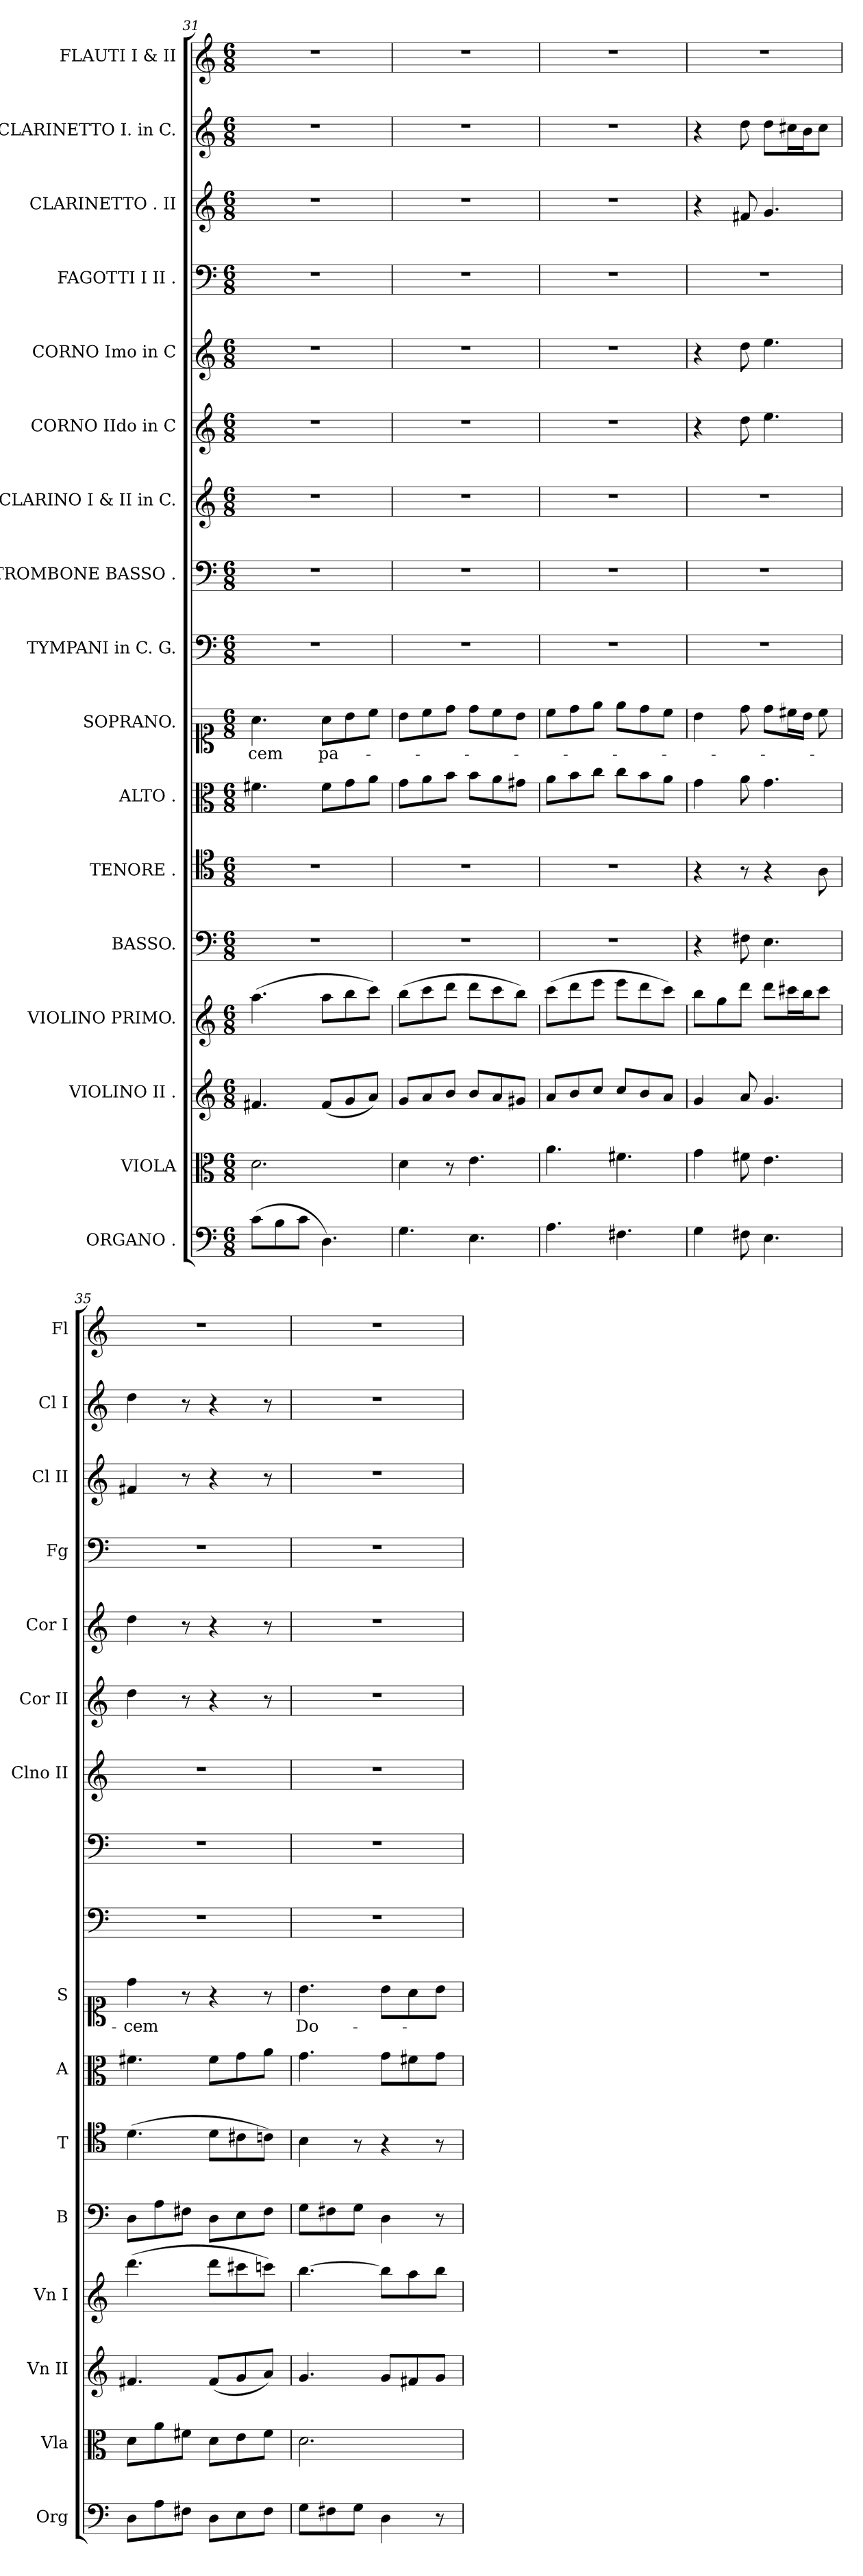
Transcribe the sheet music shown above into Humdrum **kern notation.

**kern	**kern	**kern	**kern	**kern	**kern	**kern	**kern	**text	**kern	**kern	**kern	**kern	**kern	**kern	**kern	**kern	**kern
*part17	*part16	*part15	*part14	*part13	*part12	*part11	*part10	*part10	*part9	*part8	*part7	*part6	*part5	*part4	*part3	*part2	*part1
*staff17	*staff16	*staff15	*staff14	*staff13	*staff12	*staff11	*staff10	*staff10	*staff9	*staff8	*staff7	*staff6	*staff5	*staff4	*staff3	*staff2	*staff1
*I"ORGANO .	*I"VIOLA	*I"VIOLINO II .	*I"VIOLINO PRIMO.	*I"BASSO.	*I"TENORE .	*I"ALTO .	*I"SOPRANO.	*	*I"TYMPANI in C. G.	*I"TROMBONE BASSO .	*I"CLARINO I & II in C.	*I"CORNO IIdo in C	*I"CORNO Imo in C	*I"FAGOTTI I II .	*I"CLARINETTO . II	*I"CLARINETTO I. in C.	*I"FLAUTI I & II
*I'Org	*I'Vla	*I'Vn II	*I'Vn I	*I'B	*I'T	*I'A	*I'S	*	*	*	*I'Clno II	*I'Cor II	*I'Cor I	*I'Fg	*I'Cl II	*I'Cl I	*I'Fl
*clefF4	*clefC3	*clefG2	*clefG2	*clefF4	*clefC4	*clefC3	*clefC1	*	*clefF4	*clefF4	*clefG2	*clefG2	*clefG2	*clefF4	*clefG2	*clefG2	*clefG2
*k[]	*k[]	*k[]	*k[]	*k[]	*k[]	*k[]	*k[]	*	*k[]	*k[]	*k[]	*k[]	*k[]	*k[]	*k[]	*k[]	*k[]
*C:	*C:	*C:	*C:	*C:	*C:	*C:	*C:	*	*C:	*C:	*C:	*C:	*C:	*C:	*C:	*C:	*C:
*M6/8	*M6/8	*M6/8	*M6/8	*M6/8	*M6/8	*M6/8	*M6/8	*	*M6/8	*M6/8	*M6/8	*M6/8	*M6/8	*M6/8	*M6/8	*M6/8	*M6/8
=31	=31	=31	=31	=31	=31	=31	=31	=31	=31	=31	=31	=31	=31	=31	=31	=31	=31
(>8cL	2.d	4.f#X	(>4.aa	2.r	2.r	4.f#X	4.a	-cem	2.r	2.r	2.r	2.r	2.r	2.r	2.r	2.r	2.r
8B	.	.	.	.	.	.	.	.	.	.	.	.	.	.	.	.	.
8cJ	.	.	.	.	.	.	.	.	.	.	.	.	.	.	.	.	.
4.D)	.	(<8f#L	8aaL	.	.	8f#L	8aL	pa-	.	.	.	.	.	.	.	.	.
.	.	8g	8bb	.	.	8g	8b	.	.	.	.	.	.	.	.	.	.
.	.	8aJ)	8cccJ)	.	.	8aJ	8ccJ	.	.	.	.	.	.	.	.	.	.
=32	=32	=32	=32	=32	=32	=32	=32	=32	=32	=32	=32	=32	=32	=32	=32	=32	=32
4.G	4d	8gL	(>8bbL	2.r	2.r	8gL	8bL	.	2.r	2.r	2.r	2.r	2.r	2.r	2.r	2.r	2.r
.	.	8a	8ccc	.	.	8a	8cc	.	.	.	.	.	.	.	.	.	.
.	8r	8bJ	8dddJ	.	.	8bJ	8ddJ	.	.	.	.	.	.	.	.	.	.
4.E	4.e	8bL	8dddL	.	.	8bL	8ddL	.	.	.	.	.	.	.	.	.	.
.	.	8a	8ccc	.	.	8a	8cc	.	.	.	.	.	.	.	.	.	.
.	.	8g#XJ	8bbJ)	.	.	8g#XJ	8bJ	.	.	.	.	.	.	.	.	.	.
=33	=33	=33	=33	=33	=33	=33	=33	=33	=33	=33	=33	=33	=33	=33	=33	=33	=33
4.A	4.a	8a/L	(>8cccL	2.r	2.r	8aL	8ccL	.	2.r	2.r	2.r	2.r	2.r	2.r	2.r	2.r	2.r
.	.	8b	8ddd	.	.	8b	8dd	.	.	.	.	.	.	.	.	.	.
.	.	8ccJ	8eeeJ	.	.	8ccJ	8eeJ	.	.	.	.	.	.	.	.	.	.
4.F#X	4.f#X	8cc/L	8eeeL	.	.	8ccL	8eeL	.	.	.	.	.	.	.	.	.	.
.	.	8b	8ddd	.	.	8b	8dd	.	.	.	.	.	.	.	.	.	.
.	.	8aJ	8cccJ)	.	.	8aJ	8ccJ	.	.	.	.	.	.	.	.	.	.
=34	=34	=34	=34	=34	=34	=34	=34	=34	=34	=34	=34	=34	=34	=34	=34	=34	=34
4G	4g	4g	8bbL	4r	4r	4g	4b	.	2.r	2.r	2.r	4r	4r	2.r	4r	4r	2.r
.	.	.	8gg	.	.	.	.	.	.	.	.	.	.	.	.	.	.
8F#X	8f#X	8a	8dddJ	8F#X	8r	8a	8dd	.	.	.	.	8dd	8dd	.	8f#X	8dd	.
4.E	4.e	4.g	8dddL	4.E	4r	4.g	8ddL	.	.	.	.	4.ee	4.ee	.	4.g	8ddL	.
.	.	.	16ccc#XL	.	.	.	16cc#XL	.	.	.	.	.	.	.	.	16cc#XL	.
.	.	.	16bbJ	.	.	.	16bJJ	.	.	.	.	.	.	.	.	16bJ	.
.	.	.	8ccc#J	.	8A	.	8cc#	.	.	.	.	.	.	.	.	8cc#J	.
=35	=35	=35	=35	=35	=35	=35	=35	=35	=35	=35	=35	=35	=35	=35	=35	=35	=35
8DL	8dL	4.f#X	(>4.ddd	8DL	(>4.d	4.f#X	4dd	-cem	2.r	2.r	2.r	4dd	4dd	2.r	4f#X	4dd	2.r
8A	8a	.	.	8A	.	.	.	.	.	.	.	.	.	.	.	.	.
8F#XJ	8f#XJ	.	.	8F#XJ	.	.	8r	.	.	.	.	8r	8r	.	8r	8r	.
8DL	8dL	(<8f#L	8dddL	8DL	8dL	8f#L	4r	.	.	.	.	4r	4r	.	4r	4r	.
8E	8e	8g	8ccc#X	8E	8c#X	8g	.	.	.	.	.	.	.	.	.	.	.
8F#J	8f#J	8aJ)	8cccnJ)	8F#J	8cnJ)	8aJ	8r	.	.	.	.	8r	8r	.	8r	8r	.
=36	=36	=36	=36	=36	=36	=36	=36	=36	=36	=36	=36	=36	=36	=36	=36	=36	=36
8GL	2.d	4.g	[4.bb	8GL	4B	4.g	4.b	Do-	2.r	2.r	2.r	2.r	2.r	2.r	2.r	2.r	2.r
8F#X	.	.	.	8F#X	.	.	.	.	.	.	.	.	.	.	.	.	.
8GJ	.	.	.	8GJ	8r	.	.	.	.	.	.	.	.	.	.	.	.
4D	.	8gL	8bbL]	4D	4r	8gL	8bL	.	.	.	.	.	.	.	.	.	.
.	.	8f#X	8aa	.	.	8f#X	8a	.	.	.	.	.	.	.	.	.	.
8r	.	8gJ	8bbJ	8r	8r	8gJ	8bJ	.	.	.	.	.	.	.	.	.	.
=	=	=	=	=	=	=	=	=	=	=	=	=	=	=	=	=	=
*-	*-	*-	*-	*-	*-	*-	*-	*-	*-	*-	*-	*-	*-	*-	*-	*-	*-
